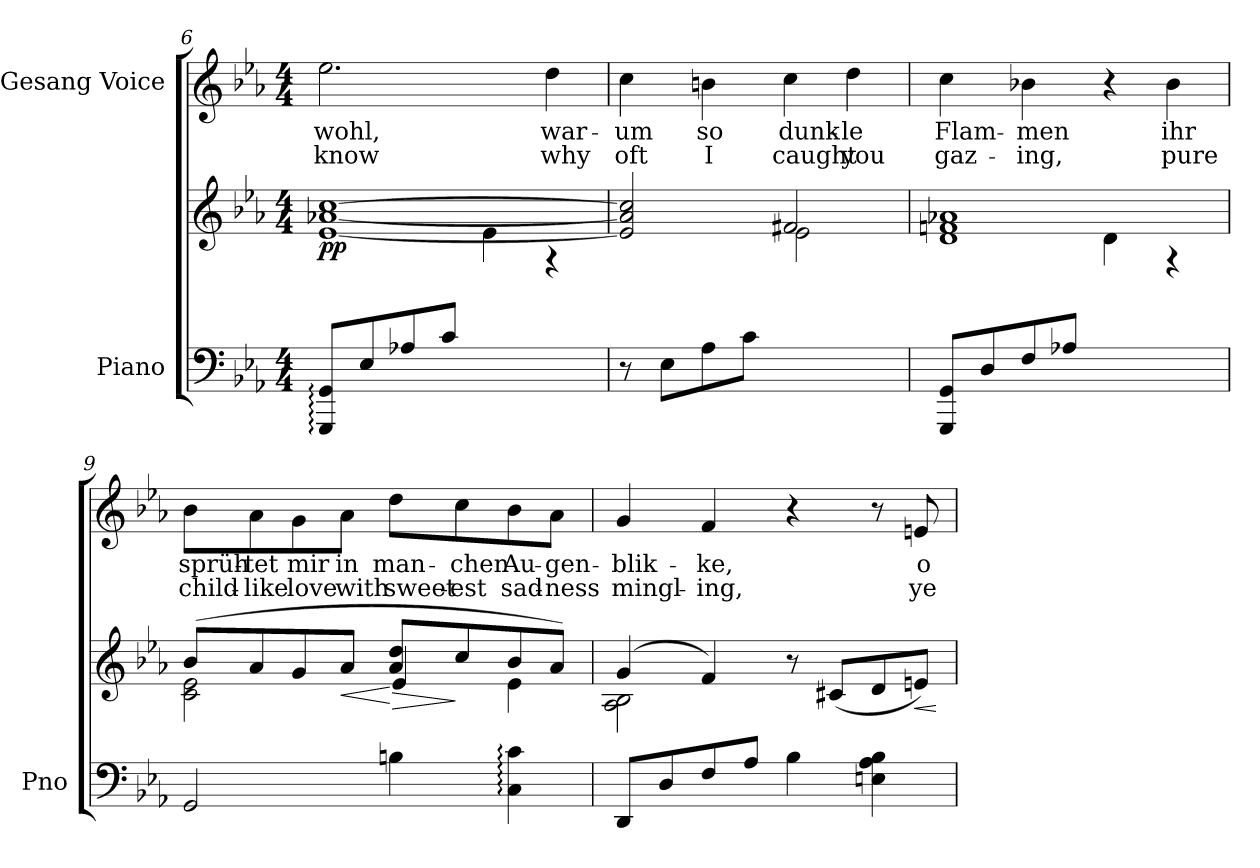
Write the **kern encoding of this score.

**kern	**kern	**dynam	**kern	**text	**text
*part2	*part2	*part2	*part1	*part1	*part1
*staff3	*staff2	*staff2/3	*staff1	*staff1	*staff1
*I"Piano	*	*	*I"Gesang Voice	*	*
*I'Pno	*	*	*	*	*
*clefF4	*clefG2	*	*clefG2	*	*
*k[b-e-a-]	*k[b-e-a-]	*	*k[b-e-a-]	*	*
*M4/4	*M4/4	*	*M4/4	*	*
=6	=6	=6	=6	=6	=6
*	*^	*	*	*	*
!	!	!	!LO:DY:b	!	!LO:LY:b	!LO:LY:b
(>8GGG/: 8GG/:L	[1e- [1a-X [1cc	2ryy	pp	2.ee-\	wohl,	know
8E-/	.	.	.	.	.	.
8A-X/	.	.	.	.	.	.
8c/J	.	.	.	.	.	.
4ryy	.	4e-\)	.	.	.	.
!	!	!	!	!	!LO:LY:b	!LO:LY:b
4rccc	.	4ryy	.	4dd\	war-	why
=7	=7	=7	=7	=7	=7	=7
!	!	!	!	!	!LO:LY:b	!LO:LY:b
8r	2e-/] 2a-/] 2cc/]	2ryy	.	4cc\	-um	oft
(>8E-\L	.	.	.	.	.	.
!	!	!	!	!	!LO:LY:b	!LO:LY:b
8A-\	.	.	.	4bn\	so	I
8c\J	.	.	.	.	.	.
!	!	!	!	!	!LO:LY:b	!LO:LY:b
2ryy	2f#X/	2e-\)	.	4cc\	dunk-	caught
!	!	!	!	!	!LO:LY:b	!LO:LY:b
.	.	.	.	4dd\	-le	you
=8	=8	=8	=8	=8	=8	=8
!	!	!	!	!	!LO:LY:b	!LO:LY:b
8GGG/ 8GG/L	1d 1fn 1a-X	2ryy	.	4cc\	Flam-	gaz-
(>8D/	.	.	.	.	.	.
!	!	!	!	!	!LO:LY:b	!LO:LY:b
8F/	.	.	.	4b-X\	-men	-ing,
8A-X/J	.	.	.	.	.	.
4ryy	.	4d\)	.	4r	.	.
!	!	!	!	!	!LO:LY:b	!LO:LY:b
4rccc	.	4ryy	.	4b-\	ihr	pure
!!LO:LB:g=z
=9	=9	=9	=9	=9	=9	=9
!	!	!	!	!	!LO:LY:b	!LO:LY:b
2GG/	(>8b-/L	2c\ 2e-\	.	8b-\L	sprüh-	child-
!	!	!	!	!	!LO:LY:b	!LO:LY:b
.	8a-/	.	.	8a-\	-tet	-like
!	!	!	!	!	!LO:LY:b	!LO:LY:b
.	8g/	.	.	8g\	mir	love
!	!	!	!LO:HP:b	!	!LO:LY:b	!LO:LY:b
.	8a-/J	.	<	8a-\J	in	with
!	!	!	!LO:HP:n=1:b	!	!LO:LY:b	!LO:LY:b
4Bn\	8a-/ 8dd/L	4e-/	[ >	8dd\L	man-	sweet-
!	!	!	!	!	!LO:LY:b	!LO:LY:b
.	8cc/	.	]	8cc\	-chen	-est
!	!	!	!	!	!LO:LY:b	!LO:LY:b
4C\: 4c\:	8b-/	4e-\	.	8b-\	Au-	sad-
!	!	!	!	!	!LO:LY:b	!LO:LY:b
.	8a-/J)	.	.	8a-\J	-gen-	-ness
=10	=10	=10	=10	=10	=10	=10
!	!	!	!	!	!LO:LY:b	!LO:LY:b
8DD/L	(>4g/	2A-\ 2B-\	.	4g/	-blik-	mingl-
8D/	.	.	.	.	.	.
!	!	!	!	!	!LO:LY:b	!LO:LY:b
8F/	4f/)	.	.	4f/	-ke,	-ing,
8A-/J	.	.	.	.	.	.
4B-\	8r	2ryy	.	4r	.	.
.	(>8c#X/L	.	.	.	.	.
4En\ 4A-\ 4B-\	8d/	.	.	8r	.	.
!	!	!	!LO:HP:b	!	!LO:LY:b	!LO:LY:b
.	8en/J)	.	<	8en/	o	ye
*	*v	*v	*	*	*	*
.	.	[	.	.	.
=	=	=	=	=	=
*-	*-	*-	*-	*-	*-
